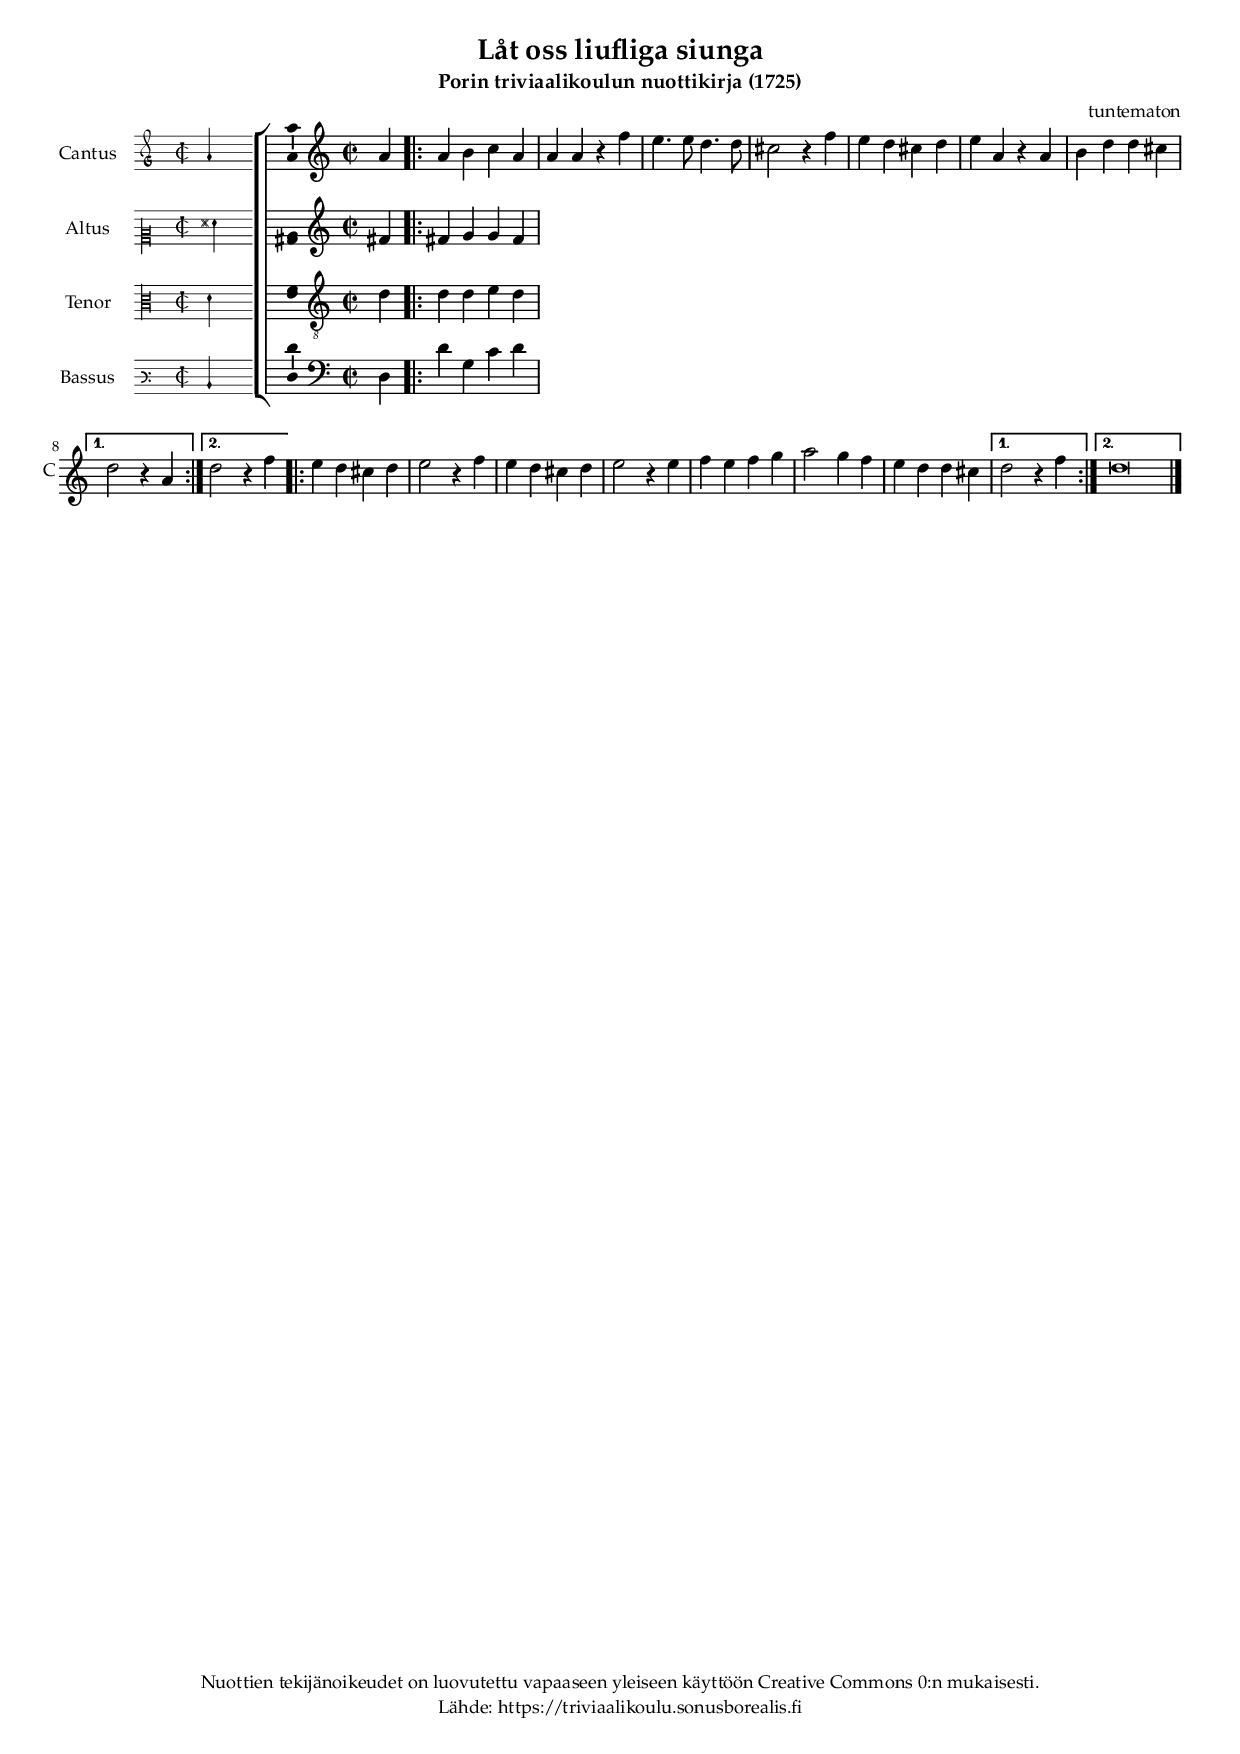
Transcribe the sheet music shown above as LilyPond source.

\version "2.20.0"
\include "suomi.ly"

#(set-global-staff-size 16)

globalkey = {
	\key c \major
}

globaltime = {
	\time 2/2
}

globaltempo = {
	\tempo 4 = 120
}

global = {
%  \numericTimeSignature
  \globaltime
%	\set Timing.measureLength = #(ly:make-moment 4/2)
%  \autoBeamOff
  \globalkey
  \set Staff.midiInstrument = #"voice oohs"
}


SopranoMusic = \relative c'' {
	\set Staff.instrumentName = #"Cantus"
	\set Staff.shortInstrumentName = "C"

	\incipit { \clef "mensural-g" \globalkey \globaltime a'4 }

	\partial 4 a4 |
	\repeat voice 2 {
		a h c a | a a r f' | e4. e8 d4. d8 |
		cis2 r4 f | e d cis d | e a, r a | h d d cis |
	}
	\alternative {
		{ d2 r4 a | }
		{ d2 r4 f | }
	}
	\repeat volta 2 {
		e d cis d | e2 r4 f | e d cis d |
		e2 r4 e | f e f g | a2 g4 f | e d d cis |
	}
	\alternative {
		{ d2 r4 f | }
		{
			\time 4/2
			\once \override Staff.TimeSignature.break-visibility = ##(#t #f #t)
			d\breve \bar "|."
		}
	}
}

stanzaOneLyrics = \lyricmode {
	Låt oss liuf -- li -- ga siun -- ga om Guds sto -- ra god -- het med hjer -- ta.
	Fruct ich jag nicht allt wackert för -- lus -- tar någ -- ting u -- thi verl -- den.
	Man ick så samma död, bär jag elska tigh, tu wähl mig.
}

AltoMusic = \relative c' {
	\set Staff.instrumentName = #"Altus"
	\set Staff.shortInstrumentName = "A"

	\incipit { \clef "mensural-c2" \globalkey \globaltime fis'4 }

	\partial 4 fis4 | fis g g fis |
%  \time 4/2
%  \once \override Staff.TimeSignature.break-visibility = ##(#t #f #t)
%  d\breve\fermata
}

TenoreMusic = \relative c' {
	\set Staff.instrumentName = #"Tenor"
	\set Staff.shortInstrumentName = "T"

	\incipit { \clef "mensural-c3" \globalkey \globaltime d'4 }

	\clef "treble_8"
	\partial 4 d4 | d d e d |
%  \time 4/2
%  \once \override Staff.TimeSignature.break-visibility = ##(#t #f #t)
%  g\breve\fermata
}

BassMusic = \relative c {
	\set Staff.instrumentName = #"Bassus"
	\set Staff.shortInstrumentName = "B"

	\incipit {
		\clef "mensural-f" 
	    \set Staff.middleCClefPosition = #4
    	\set Staff.middleCPosition = #4
	    \set Staff.clefPosition = #0
		\globalkey 
		\globaltime 
		d4
	}

	\clef bass
	\partial 4 d4 | d' g, c d |
%  \time 4/2
%  \once \override Staff.TimeSignature.break-visibility = ##(#t #f #t)
%  g,\breve\fermata
}

\include "lat-oss-liufliga-siunga.header.ily"


\score {
  \new ChoirStaff <<
    \new Staff <<
      \new Voice = "Soprano" {
		    \global
        \SopranoMusic
      }
    >>
    \new Staff <<
      \new Voice = "Alto" {
        \global
        \AltoMusic
      }
    >>
    \new Staff <<
      \new Voice = "Tenore" {
        \global
        \TenoreMusic
      }
    >>
    \new Staff <<
      \new Voice = "Bass" {
        \global
        \BassMusic
      }
    >>
  >>
  \midi {
    \globaltempo
  }
  \layout {
    \context {
      \Voice
      \consists "Ambitus_engraver"
    }
    indent = 3.5\cm
    incipit-width = 2\cm
    \context {
     \Staff \RemoveEmptyStaves
   }
    \context {
     \Score
     \override VerticalAxisGroup.remove-first = ##t
    }
  }
}
